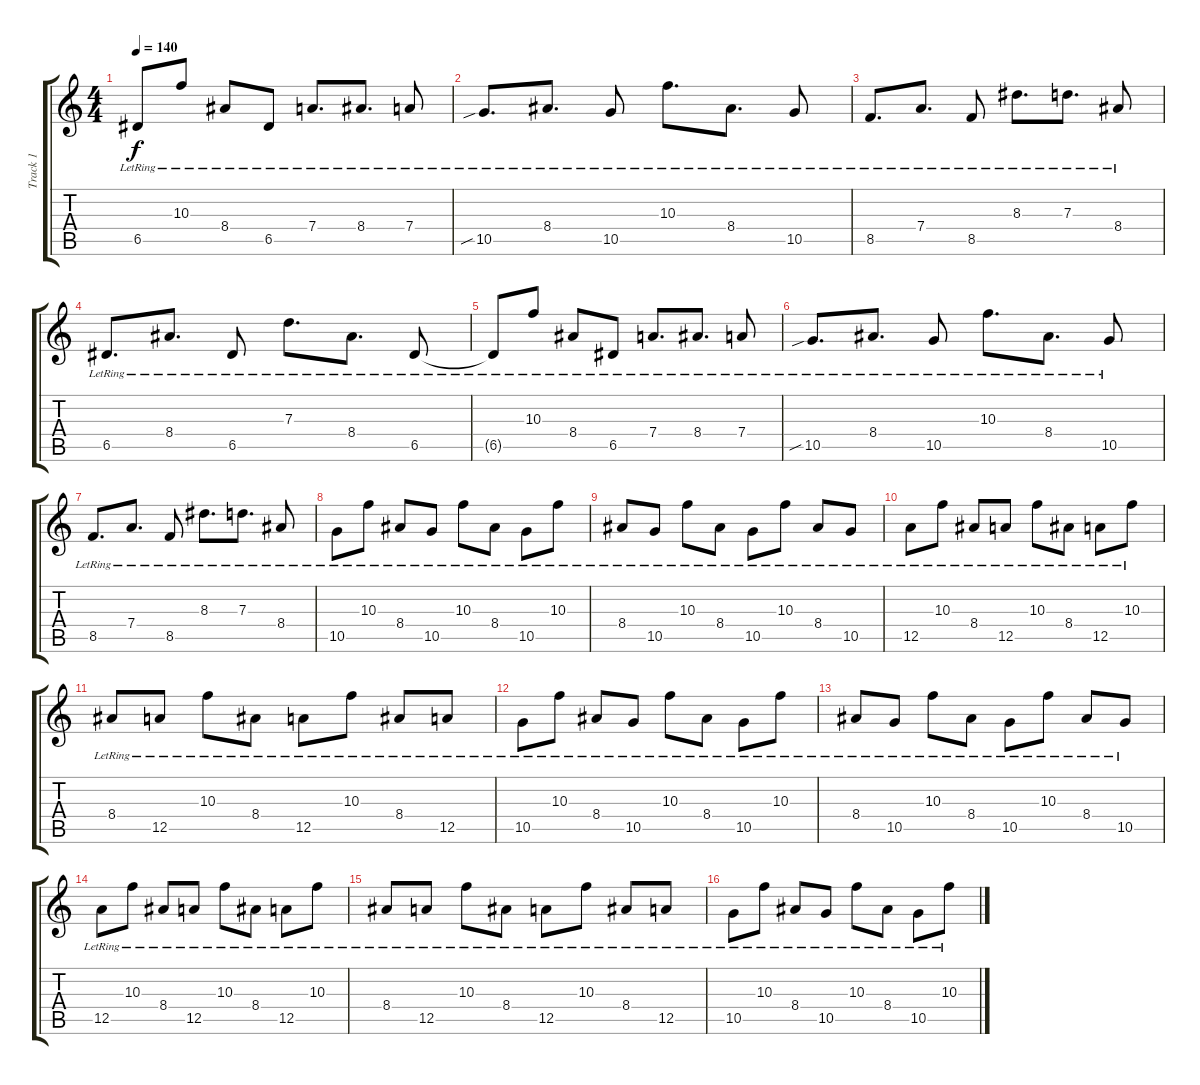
\track ("Track 1" "Track 1") {instrument acousticguitarsteel}
\staff {score tabs}
\tuning (E4 B3 G3 D3 A2 D2) {hide}
\ts (4 4)
\tempo 140
\clef g2
\ks c
6.5{lr t}.8{dy f} 10.3{lr}.8 8.4{lr}.8 6.5{lr}.8 7.4{lr}.8{d} 8.4{lr}.8{d} 7.4{lr}.8 |
10.5{sib lr}.8{d} 8.4{lr}.8{d} 10.5{lr}.8 10.3{lr}.8{d} 8.4{lr}.8{d} 10.5{lr}.8 |
8.5{lr}.8{d} 7.4{lr}.8{d} 8.5{lr}.8 8.3{lr}.8{d} 7.3{lr}.8{d} 8.4{lr}.8 |
6.5{lr}.8{d} 8.4{lr}.8{d} 6.5{lr}.8 7.3{lr}.8{d} 8.4{lr}.8{d} 6.5{lr}.8 |
6.5{lr t}.8 10.3{lr}.8 8.4{lr}.8 6.5{lr}.8 7.4{lr}.8{d} 8.4{lr}.8{d} 7.4{lr}.8 |
10.5{sib lr}.8{d} 8.4{lr}.8{d} 10.5{lr}.8 10.3{lr}.8{d} 8.4{lr}.8{d} 10.5{lr}.8 |
8.5{lr}.8{d} 7.4{lr}.8{d} 8.5{lr}.8 8.3{lr}.8{d} 7.3{lr}.8{d} 8.4{lr}.8 |
10.5{lr}.8 10.3{lr}.8 8.4{lr}.8 10.5{lr}.8 10.3{lr}.8 8.4{lr}.8 10.5{lr}.8 10.3{lr}.8 |
8.4{lr}.8 10.5{lr}.8 10.3{lr}.8 8.4{lr}.8 10.5{lr}.8 10.3{lr}.8 8.4{lr}.8 10.5{lr}.8 |
12.5{lr}.8 10.3{lr}.8 8.4{lr}.8 12.5{lr}.8 10.3{lr}.8 8.4{lr}.8 12.5{lr}.8 10.3{lr}.8 |
8.4{lr}.8 12.5{lr}.8 10.3{lr}.8 8.4{lr}.8 12.5{lr}.8 10.3{lr}.8 8.4{lr}.8 12.5{lr}.8 |
10.5{lr}.8 10.3{lr}.8 8.4{lr}.8 10.5{lr}.8 10.3{lr}.8 8.4{lr}.8 10.5{lr}.8 10.3{lr}.8 |
8.4{lr}.8 10.5{lr}.8 10.3{lr}.8 8.4{lr}.8 10.5{lr}.8 10.3{lr}.8 8.4{lr}.8 10.5{lr}.8 |
12.5{lr}.8 10.3{lr}.8 8.4{lr}.8 12.5{lr}.8 10.3{lr}.8 8.4{lr}.8 12.5{lr}.8 10.3{lr}.8 |
8.4{lr}.8 12.5{lr}.8 10.3{lr}.8 8.4{lr}.8 12.5{lr}.8 10.3{lr}.8 8.4{lr}.8 12.5{lr}.8 |
10.5{lr}.8 10.3{lr}.8 8.4{lr}.8 10.5{lr}.8 10.3{lr}.8 8.4{lr}.8 10.5{lr}.8 10.3{lr}.8
